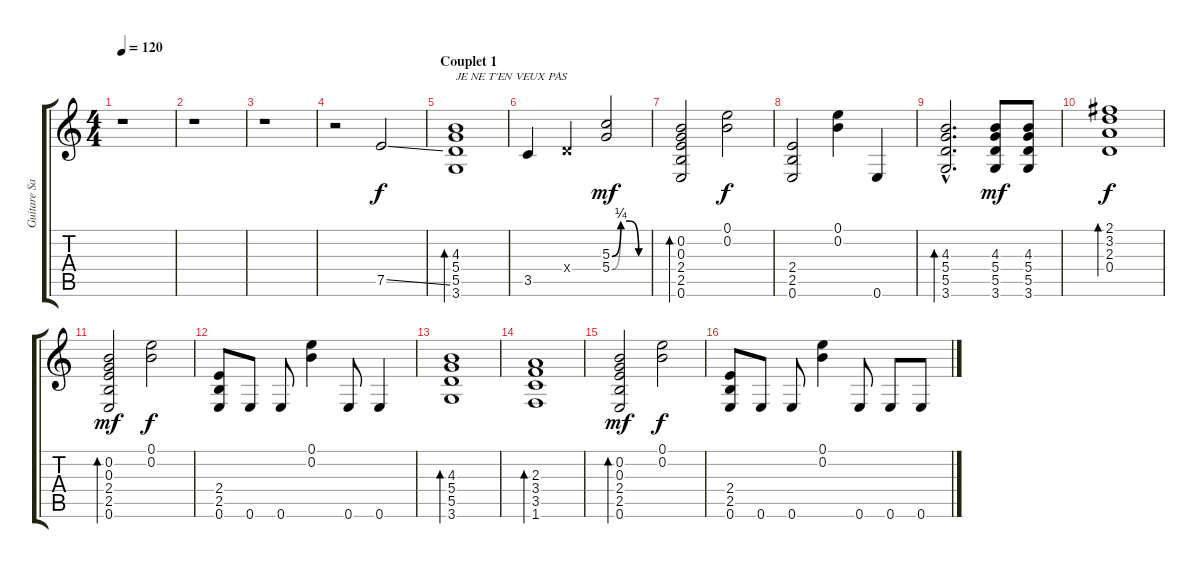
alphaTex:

\track ("Guitare Saturer" "Guitare Sa") {instrument distortionguitar}
\staff {score tabs}
\tuning (E4 B3 G3 D3 A2 E2) {hide}
\ts (4 4)
\tempo 120
\clef g2
\ks c
r.1{dy f} |
r.1 |
r.1 |
r.2 7.5{ss}.2 |
\section ("" "Couplet 1")
(4.3 5.4 5.5 3.6).1{bd 120 txt "JE NE T'EN VEUX PAS"} |
3.5.4 0.4{x}.4 (5.3{be (custom 0 0 15 1 30 1 45 0 60 0)} 5.4{be (custom 0 0 15 1 30 1 45 0 60 0)}).2{dy mf} |
(0.2 0.3 2.4 2.5 0.6).2{bd 120} (0.1 0.2).2{dy f} |
(2.4 2.5 0.6).2 (0.1 0.2).4 0.6.4 |
(4.3{hac} 5.4{hac} 5.5{hac} 3.6{hac}).2{d bd 120} (4.3 5.4 5.5 3.6).8{dy mf} (4.3 5.4 5.5 3.6).8 |
(2.1 3.2 2.3 0.4).1{bd 240 dy f} |
(0.2 0.3 2.4 2.5 0.6).2{bd 120 dy mf} (0.1 0.2).2{dy f} |
(2.4 2.5 0.6).8 0.6.8 0.6.8 (0.1 0.2).4 0.6.8 0.6.4 |
(4.3 5.4 5.5 3.6).1{bd 120} |
(2.3 3.4 3.5 1.6).1{bd 120} |
(0.2 0.3 2.4 2.5 0.6).2{bd 120 dy mf} (0.1 0.2).2{dy f} |
(2.4 2.5 0.6).8 0.6.8 0.6.8 (0.1 0.2).4 0.6.8 0.6.8 0.6.8
